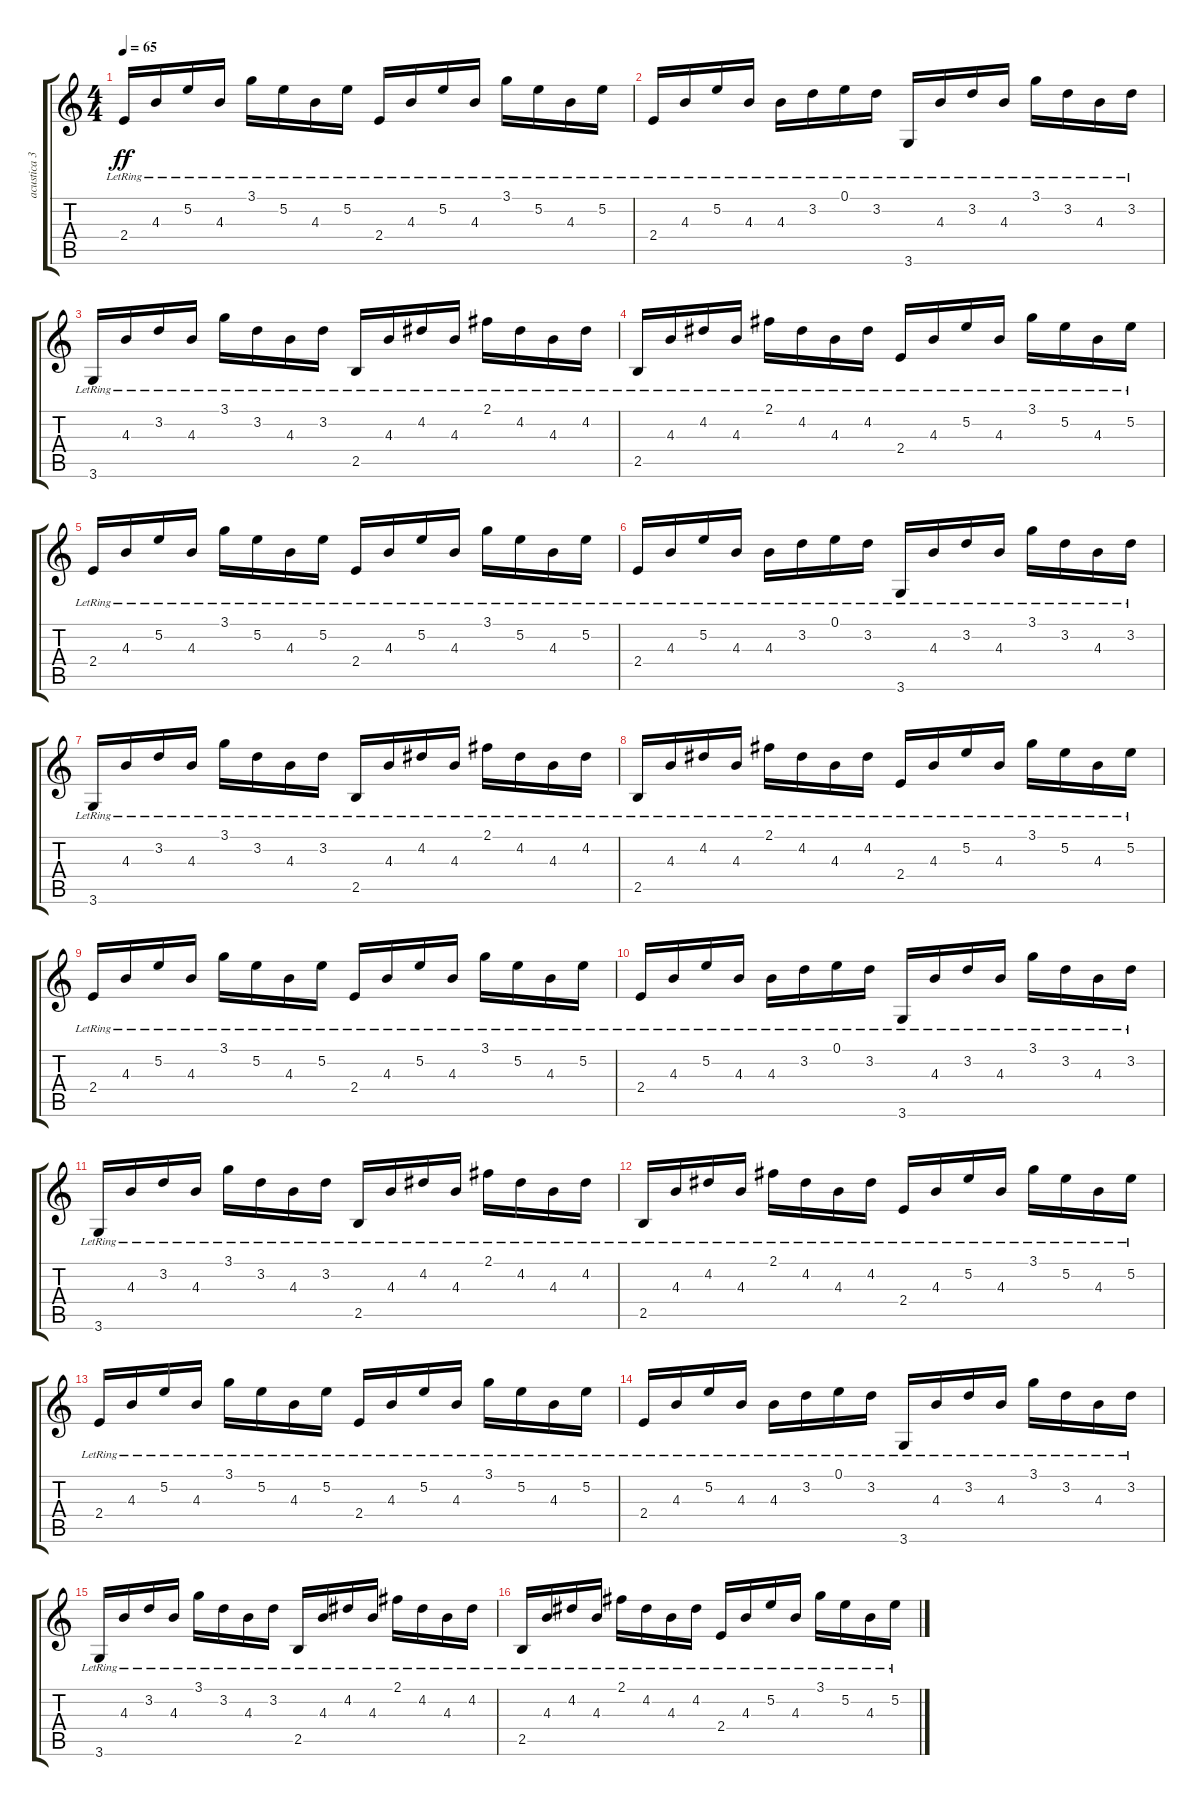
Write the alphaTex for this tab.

\track ("acustica 3" "acustica 3") {instrument acousticguitarnylon}
\staff {score tabs}
\tuning (E4 B3 G3 D3 A2 E2) {hide}
\ts (4 4)
\tempo 65
\clef g2
\ks c
2.4{lr}.16{dy ff} 4.3{lr}.16 5.2{lr}.16 4.3{lr}.16 3.1{lr}.16 5.2{lr}.16 4.3{lr}.16 5.2{lr}.16 2.4{lr}.16 4.3{lr}.16 5.2{lr}.16 4.3{lr}.16 3.1{lr}.16 5.2{lr}.16 4.3{lr}.16 5.2{lr}.16 |
2.4{lr}.16 4.3{lr}.16 5.2{lr}.16 4.3{lr}.16 4.3{lr}.16 3.2{lr}.16 0.1{lr}.16 3.2{lr}.16 3.6{lr}.16 4.3{lr}.16 3.2{lr}.16 4.3{lr}.16 3.1{lr}.16 3.2{lr}.16 4.3{lr}.16 3.2{lr}.16 |
3.6{lr}.16 4.3{lr}.16 3.2{lr}.16 4.3{lr}.16 3.1{lr}.16 3.2{lr}.16 4.3{lr}.16 3.2{lr}.16 2.5{lr}.16 4.3{lr}.16 4.2{lr}.16 4.3{lr}.16 2.1{lr}.16 4.2{lr}.16 4.3{lr}.16 4.2{lr}.16 |
2.5{lr}.16 4.3{lr}.16 4.2{lr}.16 4.3{lr}.16 2.1{lr}.16 4.2{lr}.16 4.3{lr}.16 4.2{lr}.16 2.4{lr}.16 4.3{lr}.16 5.2{lr}.16 4.3{lr}.16 3.1{lr}.16 5.2{lr}.16 4.3{lr}.16 5.2{lr}.16 |
2.4{lr}.16 4.3{lr}.16 5.2{lr}.16 4.3{lr}.16 3.1{lr}.16 5.2{lr}.16 4.3{lr}.16 5.2{lr}.16 2.4{lr}.16 4.3{lr}.16 5.2{lr}.16 4.3{lr}.16 3.1{lr}.16 5.2{lr}.16 4.3{lr}.16 5.2{lr}.16 |
2.4{lr}.16 4.3{lr}.16 5.2{lr}.16 4.3{lr}.16 4.3{lr}.16 3.2{lr}.16 0.1{lr}.16 3.2{lr}.16 3.6{lr}.16 4.3{lr}.16 3.2{lr}.16 4.3{lr}.16 3.1{lr}.16 3.2{lr}.16 4.3{lr}.16 3.2{lr}.16 |
3.6{lr}.16 4.3{lr}.16 3.2{lr}.16 4.3{lr}.16 3.1{lr}.16 3.2{lr}.16 4.3{lr}.16 3.2{lr}.16 2.5{lr}.16 4.3{lr}.16 4.2{lr}.16 4.3{lr}.16 2.1{lr}.16 4.2{lr}.16 4.3{lr}.16 4.2{lr}.16 |
2.5{lr}.16 4.3{lr}.16 4.2{lr}.16 4.3{lr}.16 2.1{lr}.16 4.2{lr}.16 4.3{lr}.16 4.2{lr}.16 2.4{lr}.16 4.3{lr}.16 5.2{lr}.16 4.3{lr}.16 3.1{lr}.16 5.2{lr}.16 4.3{lr}.16 5.2{lr}.16 |
2.4{lr}.16 4.3{lr}.16 5.2{lr}.16 4.3{lr}.16 3.1{lr}.16 5.2{lr}.16 4.3{lr}.16 5.2{lr}.16 2.4{lr}.16 4.3{lr}.16 5.2{lr}.16 4.3{lr}.16 3.1{lr}.16 5.2{lr}.16 4.3{lr}.16 5.2{lr}.16 |
2.4{lr}.16 4.3{lr}.16 5.2{lr}.16 4.3{lr}.16 4.3{lr}.16 3.2{lr}.16 0.1{lr}.16 3.2{lr}.16 3.6{lr}.16 4.3{lr}.16 3.2{lr}.16 4.3{lr}.16 3.1{lr}.16 3.2{lr}.16 4.3{lr}.16 3.2{lr}.16 |
3.6{lr}.16 4.3{lr}.16 3.2{lr}.16 4.3{lr}.16 3.1{lr}.16 3.2{lr}.16 4.3{lr}.16 3.2{lr}.16 2.5{lr}.16 4.3{lr}.16 4.2{lr}.16 4.3{lr}.16 2.1{lr}.16 4.2{lr}.16 4.3{lr}.16 4.2{lr}.16 |
2.5{lr}.16 4.3{lr}.16 4.2{lr}.16 4.3{lr}.16 2.1{lr}.16 4.2{lr}.16 4.3{lr}.16 4.2{lr}.16 2.4{lr}.16 4.3{lr}.16 5.2{lr}.16 4.3{lr}.16 3.1{lr}.16 5.2{lr}.16 4.3{lr}.16 5.2{lr}.16 |
2.4{lr}.16 4.3{lr}.16 5.2{lr}.16 4.3{lr}.16 3.1{lr}.16 5.2{lr}.16 4.3{lr}.16 5.2{lr}.16 2.4{lr}.16 4.3{lr}.16 5.2{lr}.16 4.3{lr}.16 3.1{lr}.16 5.2{lr}.16 4.3{lr}.16 5.2{lr}.16 |
2.4{lr}.16 4.3{lr}.16 5.2{lr}.16 4.3{lr}.16 4.3{lr}.16 3.2{lr}.16 0.1{lr}.16 3.2{lr}.16 3.6{lr}.16 4.3{lr}.16 3.2{lr}.16 4.3{lr}.16 3.1{lr}.16 3.2{lr}.16 4.3{lr}.16 3.2{lr}.16 |
3.6{lr}.16 4.3{lr}.16 3.2{lr}.16 4.3{lr}.16 3.1{lr}.16 3.2{lr}.16 4.3{lr}.16 3.2{lr}.16 2.5{lr}.16 4.3{lr}.16 4.2{lr}.16 4.3{lr}.16 2.1{lr}.16 4.2{lr}.16 4.3{lr}.16 4.2{lr}.16 |
2.5{lr}.16 4.3{lr}.16 4.2{lr}.16 4.3{lr}.16 2.1{lr}.16 4.2{lr}.16 4.3{lr}.16 4.2{lr}.16 2.4{lr}.16 4.3{lr}.16 5.2{lr}.16 4.3{lr}.16 3.1{lr}.16 5.2{lr}.16 4.3{lr}.16 5.2{lr}.16
